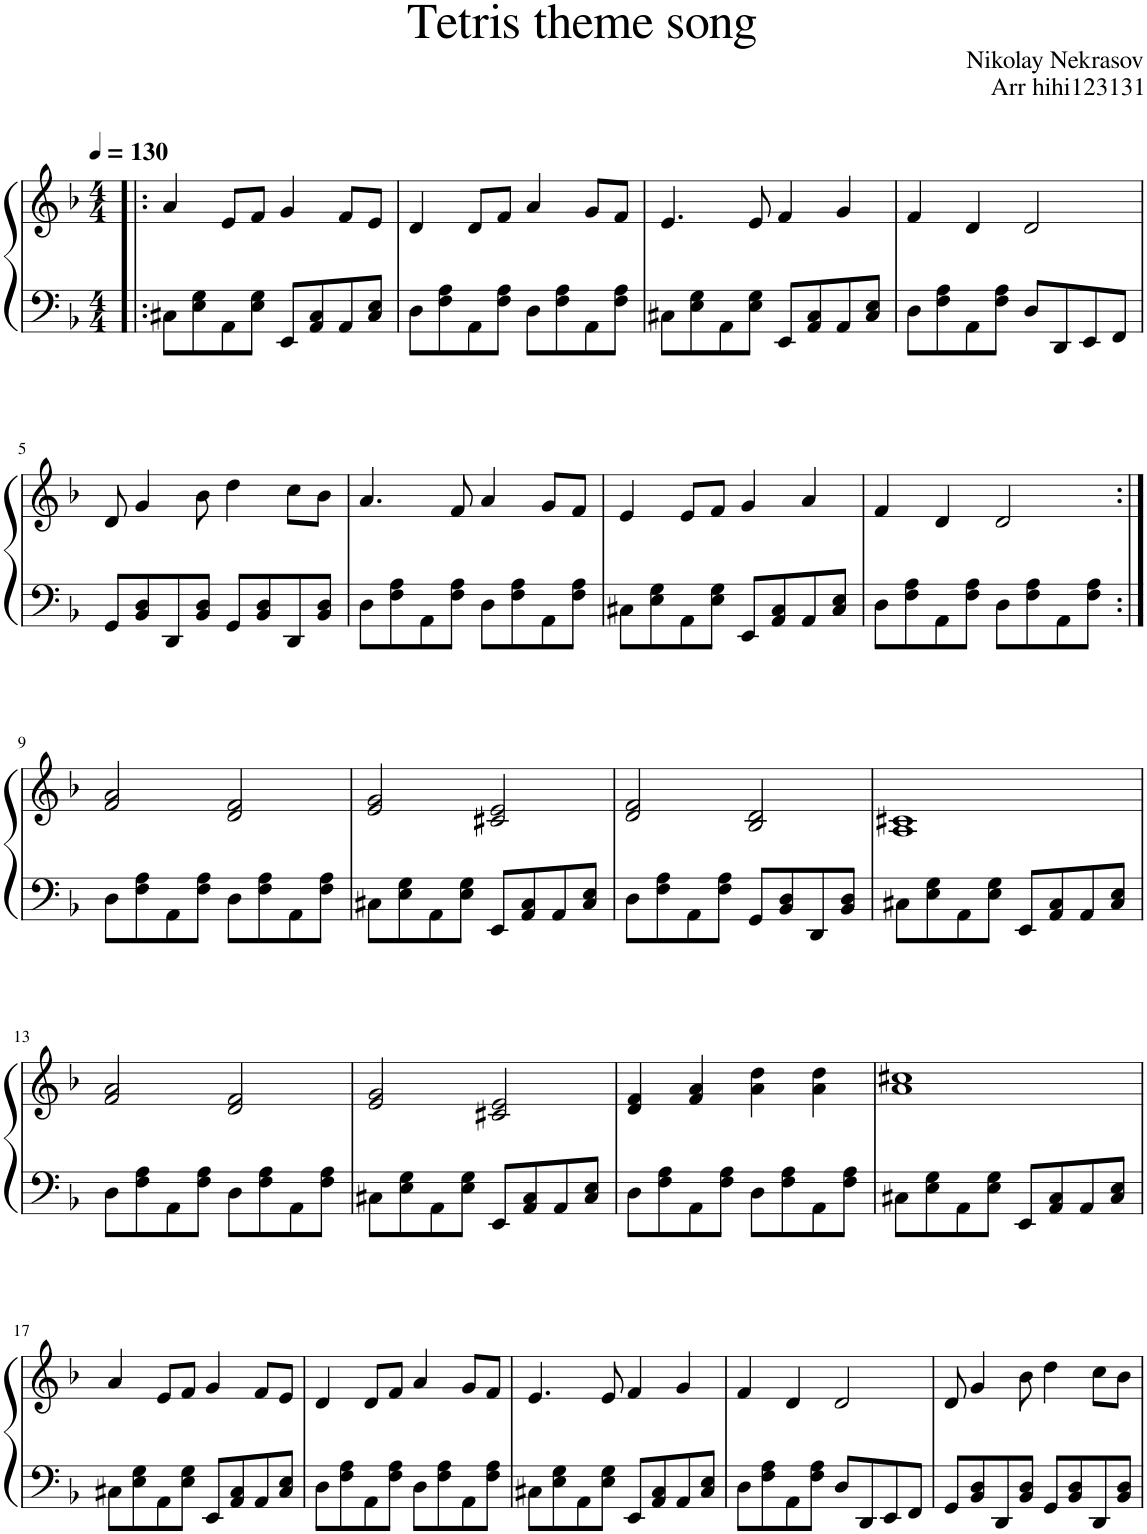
**kern	**kern
*part1	*part1
*staff2	*staff1
*I"ピアノ	*
*clefF4	*clefG2
*k[b-]	*k[b-]
*M4/4	*M4/4
*MM130	*MM130
=1!|:	=1!|:
8C#X\L	4a/
8E\ 8G\	.
8AA\	8e/L
8E\ 8G\J	8f/J
8EE/L	4g/
8AA/ 8C#/	.
8AA/	8f/L
8C#/ 8E/J	8e/J
=2	=2
8D\L	4d/
8F\ 8A\	.
8AA\	8d/L
8F\ 8A\J	8f/J
8D\L	4a/
8F\ 8A\	.
8AA\	8g/L
8F\ 8A\J	8f/J
=3	=3
8C#X\L	4.e/
8E\ 8G\	.
8AA\	.
8E\ 8G\J	8e/
8EE/L	4f/
8AA/ 8C#/	.
8AA/	4g/
8C#/ 8E/J	.
=4	=4
8D\L	4f/
8F\ 8A\	.
8AA\	4d/
8F\ 8A\J	.
8D/L	2d/
8DD/	.
8EE/	.
8FF/J	.
!!LO:LB:g=z
=5	=5
8GG/L	8d/
8BB-/ 8D/	4g/
8DD/	.
8BB-/ 8D/J	8b-\
8GG/L	4dd\
8BB-/ 8D/	.
8DD/	8cc\L
8BB-/ 8D/J	8b-\J
=6	=6
8D\L	4.a/
8F\ 8A\	.
8AA\	.
8F\ 8A\J	8f/
8D\L	4a/
8F\ 8A\	.
8AA\	8g/L
8F\ 8A\J	8f/J
=7	=7
8C#X\L	4e/
8E\ 8G\	.
8AA\	8e/L
8E\ 8G\J	8f/J
8EE/L	4g/
8AA/ 8C#/	.
8AA/	4a/
8C#/ 8E/J	.
=8	=8
8D\L	4f/
8F\ 8A\	.
8AA\	4d/
8F\ 8A\J	.
8D\L	2d/
8F\ 8A\	.
8AA\	.
8F\ 8A\J	.
!!LO:LB:g=z
=9:|!	=9:|!
8D\L	2f/ 2a/
8F\ 8A\	.
8AA\	.
8F\ 8A\J	.
8D\L	2d/ 2f/
8F\ 8A\	.
8AA\	.
8F\ 8A\J	.
=10	=10
8C#X\L	2e/ 2g/
8E\ 8G\	.
8AA\	.
8E\ 8G\J	.
8EE/L	2c#X/ 2e/
8AA/ 8C#/	.
8AA/	.
8C#/ 8E/J	.
=11	=11
8D\L	2d/ 2f/
8F\ 8A\	.
8AA\	.
8F\ 8A\J	.
8GG/L	2B-/ 2d/
8BB-/ 8D/	.
8DD/	.
8BB-/ 8D/J	.
=12	=12
8C#X\L	1A 1c#X
8E\ 8G\	.
8AA\	.
8E\ 8G\J	.
8EE/L	.
8AA/ 8C#/	.
8AA/	.
8C#/ 8E/J	.
!!LO:LB:g=z
=13	=13
8D\L	2f/ 2a/
8F\ 8A\	.
8AA\	.
8F\ 8A\J	.
8D\L	2d/ 2f/
8F\ 8A\	.
8AA\	.
8F\ 8A\J	.
=14	=14
8C#X\L	2e/ 2g/
8E\ 8G\	.
8AA\	.
8E\ 8G\J	.
8EE/L	2c#X/ 2e/
8AA/ 8C#/	.
8AA/	.
8C#/ 8E/J	.
=15	=15
8D\L	4d/ 4f/
8F\ 8A\	.
8AA\	4f/ 4a/
8F\ 8A\J	.
8D\L	4a\ 4dd\
8F\ 8A\	.
8AA\	4a\ 4dd\
8F\ 8A\J	.
=16	=16
8C#X\L	1a 1cc#X
8E\ 8G\	.
8AA\	.
8E\ 8G\J	.
8EE/L	.
8AA/ 8C#/	.
8AA/	.
8C#/ 8E/J	.
!!LO:LB:g=z
=17	=17
8C#X\L	4a/
8E\ 8G\	.
8AA\	8e/L
8E\ 8G\J	8f/J
8EE/L	4g/
8AA/ 8C#/	.
8AA/	8f/L
8C#/ 8E/J	8e/J
=18	=18
8D\L	4d/
8F\ 8A\	.
8AA\	8d/L
8F\ 8A\J	8f/J
8D\L	4a/
8F\ 8A\	.
8AA\	8g/L
8F\ 8A\J	8f/J
=19	=19
8C#X\L	4.e/
8E\ 8G\	.
8AA\	.
8E\ 8G\J	8e/
8EE/L	4f/
8AA/ 8C#/	.
8AA/	4g/
8C#/ 8E/J	.
=20	=20
8D\L	4f/
8F\ 8A\	.
8AA\	4d/
8F\ 8A\J	.
8D/L	2d/
8DD/	.
8EE/	.
8FF/J	.
=21	=21
8GG/L	8d/
8BB-/ 8D/	4g/
8DD/	.
8BB-/ 8D/J	8b-\
8GG/L	4dd\
8BB-/ 8D/	.
8DD/	8cc\L
8BB-/ 8D/J	8b-\J
=	=
*-	*-
